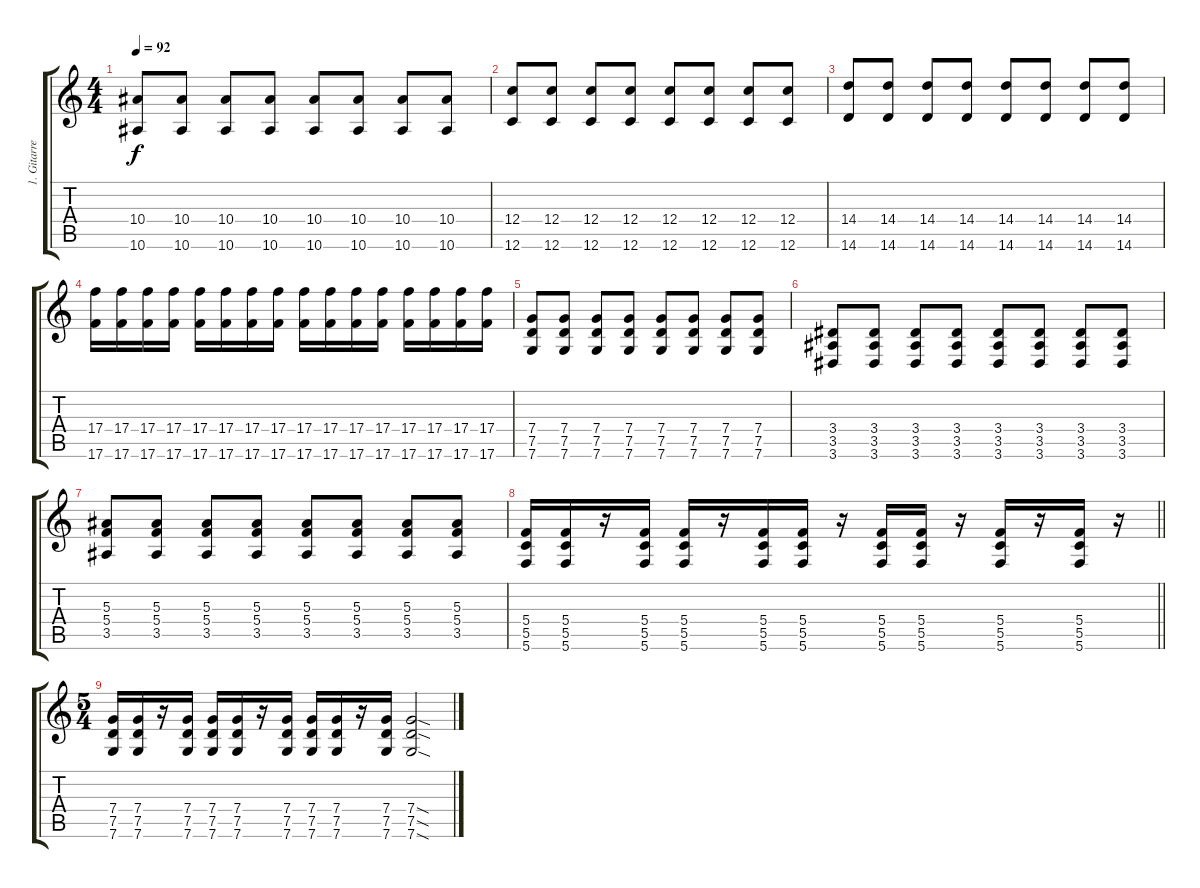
\track ("1. Gitarre" "1. Gitarre") {instrument distortionguitar}
\staff {score tabs}
\tuning (D4 A3 F3 C3 G2 C2) {hide}
\ts (4 4)
\tempo 92
\clef g2
\ks c
(10.4 10.6).8{dy f} (10.4 10.6).8 (10.4 10.6).8 (10.4 10.6).8 (10.4 10.6).8 (10.4 10.6).8 (10.4 10.6).8 (10.4 10.6).8 |
(12.4 12.6).8 (12.4 12.6).8 (12.4 12.6).8 (12.4 12.6).8 (12.4 12.6).8 (12.4 12.6).8 (12.4 12.6).8 (12.4 12.6).8 |
(14.4 14.6).8 (14.4 14.6).8 (14.4 14.6).8 (14.4 14.6).8 (14.4 14.6).8 (14.4 14.6).8 (14.4 14.6).8 (14.4 14.6).8 |
(17.4 17.6).16 (17.4 17.6).16 (17.4 17.6).16 (17.4 17.6).16 (17.4 17.6).16 (17.4 17.6).16 (17.4 17.6).16 (17.4 17.6).16 (17.4 17.6).16 (17.4 17.6).16 (17.4 17.6).16 (17.4 17.6).16 (17.4 17.6).16 (17.4 17.6).16 (17.4 17.6).16 (17.4 17.6).16 |
(7.4 7.5 7.6).8 (7.4 7.5 7.6).8 (7.4 7.5 7.6).8 (7.4 7.5 7.6).8 (7.4 7.5 7.6).8 (7.4 7.5 7.6).8 (7.4 7.5 7.6).8 (7.4 7.5 7.6).8 |
(3.4 3.5 3.6).8 (3.4 3.5 3.6).8 (3.4 3.5 3.6).8 (3.4 3.5 3.6).8 (3.4 3.5 3.6).8 (3.4 3.5 3.6).8 (3.4 3.5 3.6).8 (3.4 3.5 3.6).8 |
(5.3 5.4 3.5).8 (5.3 5.4 3.5).8 (5.3 5.4 3.5).8 (5.3 5.4 3.5).8 (5.3 5.4 3.5).8 (5.3 5.4 3.5).8 (5.3 5.4 3.5).8 (5.3 5.4 3.5).8 |
\barLineRight lightlight
(5.4 5.5 5.6).16 (5.4 5.5 5.6).16 r.16 (5.4 5.5 5.6).16 (5.4 5.5 5.6).16 r.16 (5.4 5.5 5.6).16 (5.4 5.5 5.6).16 r.16 (5.4 5.5 5.6).16 (5.4 5.5 5.6).16 r.16 (5.4 5.5 5.6).16 r.16 (5.4 5.5 5.6).16 r.16 |
\ts (5 4)
(7.4 7.5 7.6).16 (7.4 7.5 7.6).16 r.16 (7.4 7.5 7.6).16 (7.4 7.5 7.6).16 (7.4 7.5 7.6).16 r.16 (7.4 7.5 7.6).16 (7.4 7.5 7.6).16 (7.4 7.5 7.6).16 r.16 (7.4 7.5 7.6).16 (7.4{sod} 7.5{sod} 7.6{sod}).2
